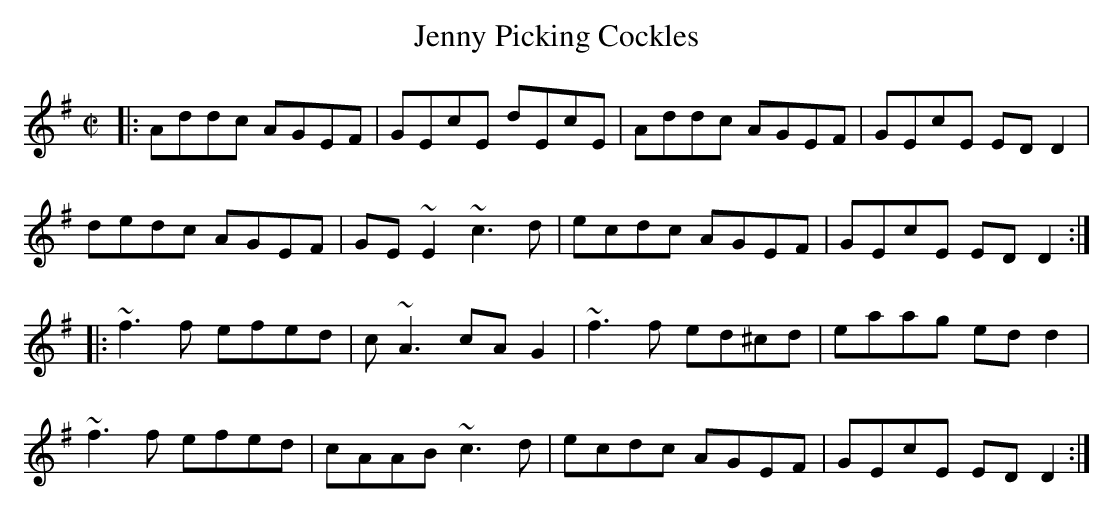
X:1
T:Jenny Picking Cockles
M:C|
K:Dmix
|: Addc AGEF | GEcE dEcE | Addc AGEF | GEcE EDD2 |
dedc AGEF | GE~E2 ~c3d | ecdc AGEF | GEcE EDD2 :|
|: ~f3f efed | c~A3 cAG2 | ~f3f ed^cd | eaag edd2 |
~f3f efed | cAAB ~c3d | ecdc AGEF | GEcE EDD2 :|
